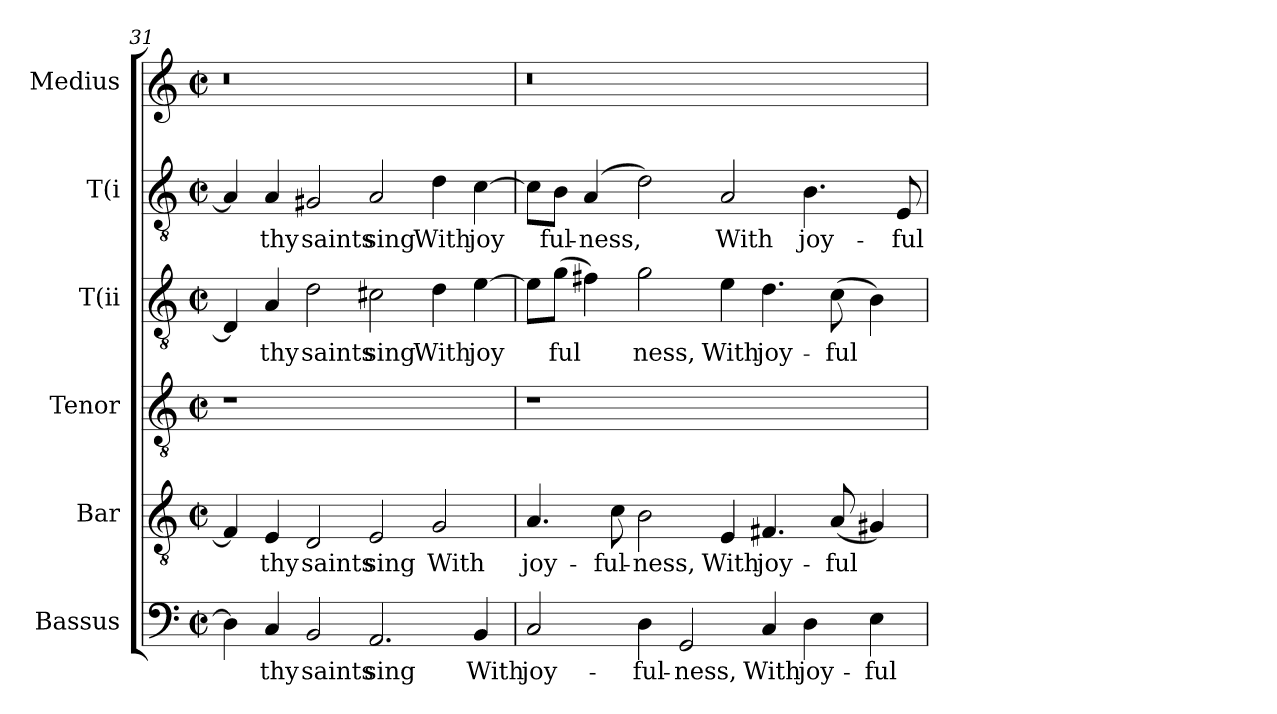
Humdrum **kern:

**kern	**text	**kern	**text	**kern	**kern	**text	**kern	**text	**kern
*part6	*part6	*part5	*part5	*part4	*part3	*part3	*part2	*part2	*part1
*staff6	*staff6	*staff5	*staff5	*staff4	*staff3	*staff3	*staff2	*staff2	*staff1
*I"Bassus	*	*I"Bar	*	*I"Tenor	*I"T(ii	*	*I"T(i	*	*I"Medius
*I'B	*	*I'Bar	*	*	*I'T(ii	*	*I'T(i	*	*I'M
*clefF4	*	*clefGv2	*	*clefGv2	*clefGv2	*	*clefGv2	*	*clefG2
*k[]	*	*k[]	*	*k[]	*k[]	*	*k[]	*	*k[]
*C:	*	*C:	*	*C:	*C:	*	*C:	*	*C:
*M2/2	*	*M2/2	*	*M2/2	*M2/2	*	*M2/2	*	*M2/2
*met(c|)	*	*met(c|)	*	*met(c|)	*met(c|)	*	*met(c|)	*	*met(c|)
=31	=31	=31	=31	=31	=31	=31	=31	=31	=31
!	!LO:LY:b:cj	!	!LO:LY:b:cj	!	!	!LO:LY:b:cj	!	!LO:LY:b:rj	!
4D\]	.	4F/]	.	1r	4D/]	.	4A/]	.	0r
!	!LO:LY:b:cj	!	!LO:LY:b:cj	!	!	!LO:LY:b:cj	!	!LO:LY:b:rj	!
4C/	thy	4E/	thy	.	4A/	thy	4A/	thy	.
!	!LO:LY:b:cj	!	!LO:LY:b:cj	!	!	!LO:LY:b:cj	!	!LO:LY:b:rj	!
2BB/	saints	2D/	saints	.	2d\	saints	2G#X/	saints	.
!	!LO:LY:b:cj	!	!LO:LY:b:cj	!	!	!LO:LY:b:cj	!	!LO:LY:b:rj	!
2.AA/	sing	2E/	sing	1ryy	2c#X\	sing	2A/	sing	.
!	!	!	!LO:LY:b:cj	!	!	!LO:LY:b:cj	!	!LO:LY:b:rj	!
.	.	2G/	With	.	4d\	With	4d\	With	.
!	!LO:LY:b:cj	!	!	!	!	!LO:LY:b:cj	!	!LO:LY:b:rj	!
4BB/	With	.	.	.	[<4e\	joy-	[<4c\	joy-	.
!!LO:LB:g=z
=32	=32	=32	=32	=32	=32	=32	=32	=32	=32
!	!LO:LY:b:cj	!	!LO:LY:b:cj	!	!	!LO:LY:b:cj	!	!LO:LY:b:rj	!
2C/	joy-	4.A/	joy-	1r	8e\L]	--	8c\L]	--	0r
!	!	!	!	!	!	!LO:LY:b:cj	!	!LO:LY:b:rj	!
.	.	.	.	.	(>8g\J	-ful-	8B\J	-ful-	.
!	!	!	!	!	!	!LO:LY:b:cj	!	!LO:LY:b:rj	!
.	.	.	.	.	4f#X\)	--	(>4A/	-ness,	.
!	!	!	!LO:LY:b:cj	!	!	!	!	!	!
.	.	8c\	-ful-	.	.	.	.	.	.
!	!LO:LY:b:cj	!	!LO:LY:b:cj	!	!	!LO:LY:b:cj	!	!LO:LY:b:rj	!
4D\	-ful-	2B\	-ness,	.	2g\	-ness,	2d\)	.	.
!	!LO:LY:b:cj	!	!	!	!	!	!	!	!
2GG/	-ness,	.	.	.	.	.	.	.	.
!	!	!	!LO:LY:b:cj	!	!	!LO:LY:b:cj	!	!LO:LY:b:rj	!
.	.	4E/	With	1ryy	4e\	With	2A/	With	.
!	!LO:LY:b:cj	!	!LO:LY:b:cj	!	!	!LO:LY:b:cj	!	!	!
4C/	With	4.F#X/	joy-	.	4.d\	joy-	.	.	.
!	!LO:LY:b:cj	!	!	!	!	!	!	!LO:LY:b:rj	!
4D\	joy-	.	.	.	.	.	4.B\	joy-	.
!	!	!	!LO:LY:b:cj	!	!	!LO:LY:b:cj	!	!	!
.	.	(<8A/	-ful-	.	(>8c\	-ful-	.	.	.
!	!LO:LY:b:cj	!	!LO:LY:b:cj	!	!	!LO:LY:b:cj	!	!	!
4E\	-ful-	4G#X/)	--	.	4B\)	--	.	.	.
!	!	!	!	!	!	!	!	!LO:LY:b:rj	!
.	.	.	.	.	.	.	8E/	-ful-	.
=	=	=	=	=	=	=	=	=	=
*-	*-	*-	*-	*-	*-	*-	*-	*-	*-
